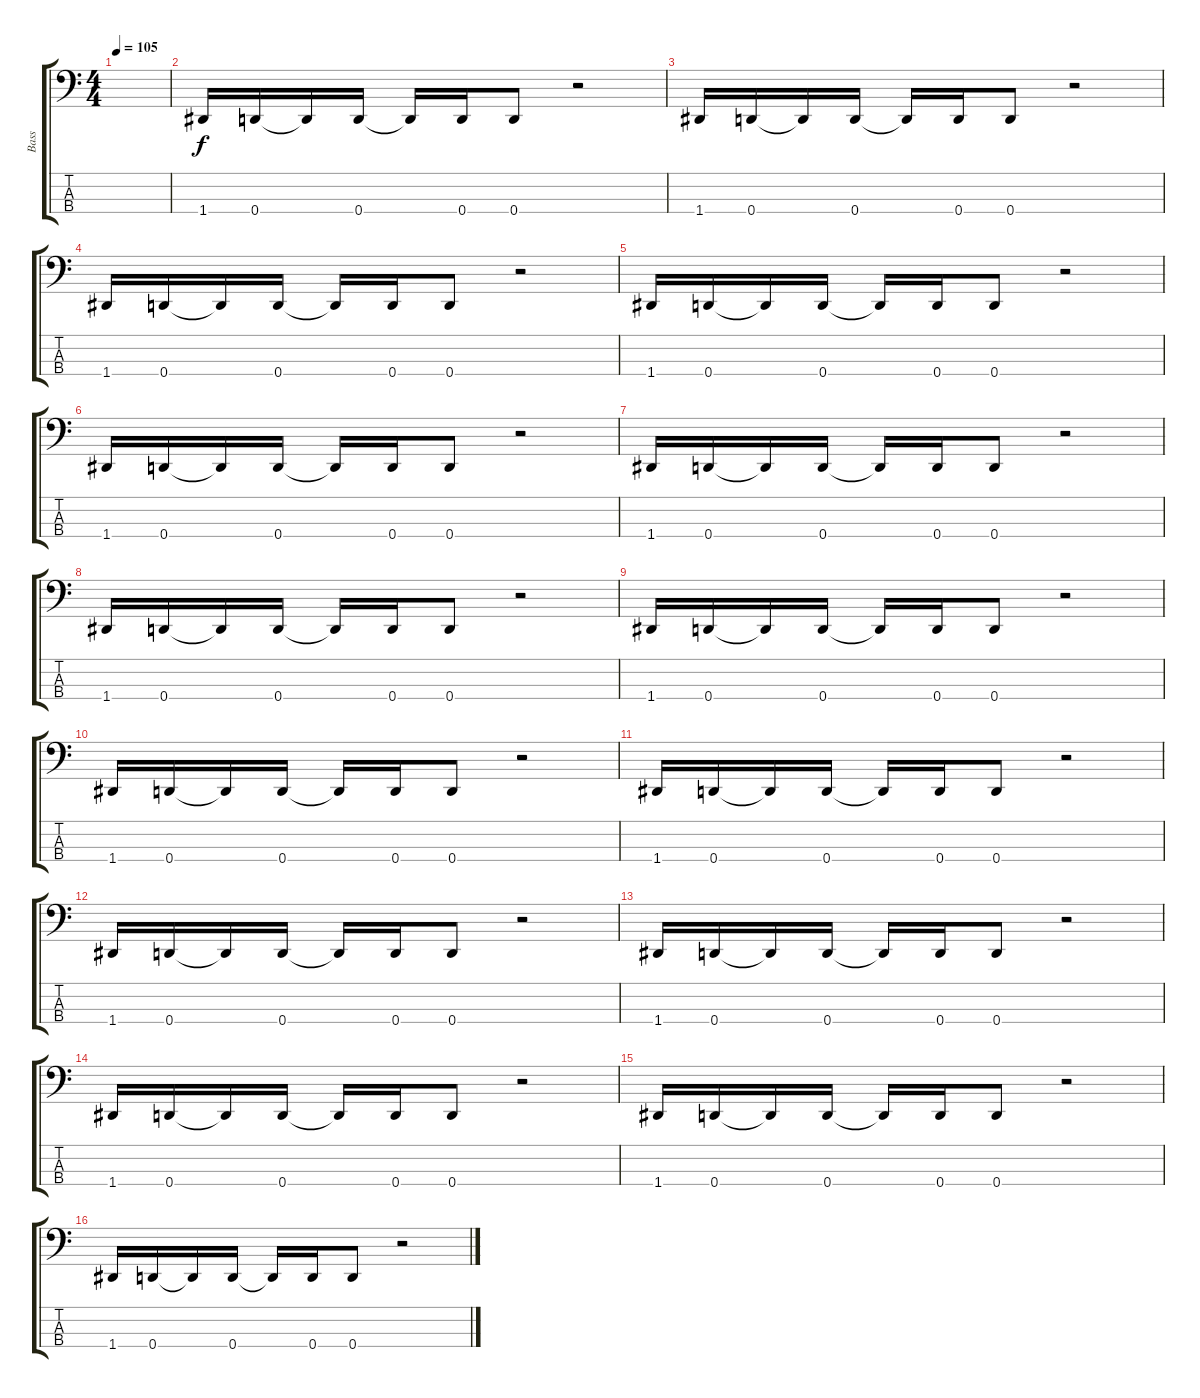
\track ("Bass" "Bass") {instrument electricbassfinger}
\staff {score tabs}
\tuning (G2 D2 A1 D1) {hide}
\ts (4 4)
\tempo 105
\clef f4
\ks aminor
|
1.4.16 0.4.16 0.4{t}.16 0.4.16 0.4{t}.16 0.4.16 0.4.8 r.2 |
1.4.16 0.4.16 0.4{t}.16 0.4.16 0.4{t}.16 0.4.16 0.4.8 r.2 |
1.4.16 0.4.16 0.4{t}.16 0.4.16 0.4{t}.16 0.4.16 0.4.8 r.2 |
1.4.16 0.4.16 0.4{t}.16 0.4.16 0.4{t}.16 0.4.16 0.4.8 r.2 |
1.4.16 0.4.16 0.4{t}.16 0.4.16 0.4{t}.16 0.4.16 0.4.8 r.2 |
1.4.16 0.4.16 0.4{t}.16 0.4.16 0.4{t}.16 0.4.16 0.4.8 r.2 |
1.4.16 0.4.16 0.4{t}.16 0.4.16 0.4{t}.16 0.4.16 0.4.8 r.2 |
1.4.16 0.4.16 0.4{t}.16 0.4.16 0.4{t}.16 0.4.16 0.4.8 r.2 |
1.4.16 0.4.16 0.4{t}.16 0.4.16 0.4{t}.16 0.4.16 0.4.8 r.2 |
1.4.16 0.4.16 0.4{t}.16 0.4.16 0.4{t}.16 0.4.16 0.4.8 r.2 |
1.4.16 0.4.16 0.4{t}.16 0.4.16 0.4{t}.16 0.4.16 0.4.8 r.2 |
1.4.16 0.4.16 0.4{t}.16 0.4.16 0.4{t}.16 0.4.16 0.4.8 r.2 |
1.4.16 0.4.16 0.4{t}.16 0.4.16 0.4{t}.16 0.4.16 0.4.8 r.2 |
1.4.16 0.4.16 0.4{t}.16 0.4.16 0.4{t}.16 0.4.16 0.4.8 r.2 |
1.4.16 0.4.16 0.4{t}.16 0.4.16 0.4{t}.16 0.4.16 0.4.8 r.2
